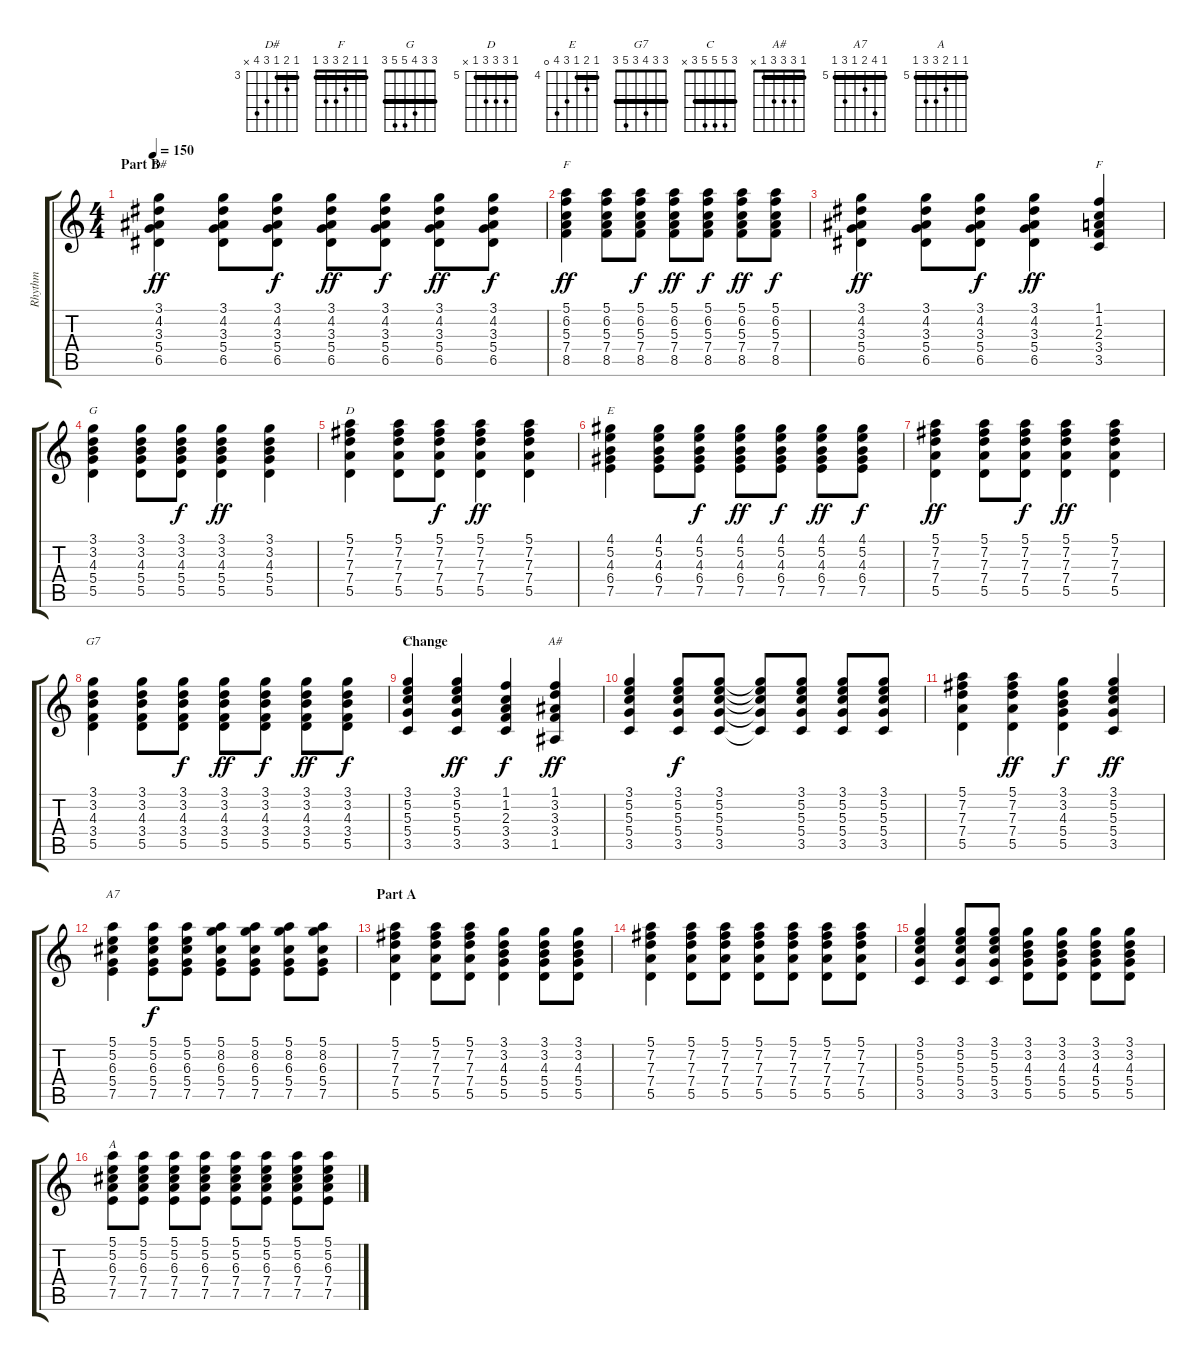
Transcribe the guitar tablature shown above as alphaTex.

\track ("Rhythm" "Rhythm") {instrument acousticguitarnylon}
\staff {score tabs}
\tuning (E4 B3 G3 D3 A2 E2) {hide}
\chord ("D#" 3 4 3 5 6 x) {firstfret 3 barre 3}
\chord ("F" 5 6 5 7 8 x) {firstfret 5 barre 5}
\chord ("F" 1 1 2 3 3 1) {barre 1}
\chord ("G" 3 3 4 5 5 3) {barre 3}
\chord ("D" 5 7 7 7 5 x) {firstfret 5 barre 5}
\chord ("E" 4 5 4 6 7 0) {firstfret 4 barre 4}
\chord ("G7" 3 3 4 3 5 3) {barre 3}
\chord ("C" 3 5 5 5 3 x) {barre 3}
\chord ("A#" 1 3 3 3 1 x) {barre 1}
\chord ("A7" 5 8 6 5 7 5) {firstfret 5 barre 5}
\chord ("A" 5 5 6 7 7 5) {firstfret 5 barre 5}
\ts (4 4)
\section ("" "Part B")
\tempo 150
\clef g2
\ks c
(3.1 4.2 3.3 5.4 6.5).4{ch "D#" dy ff} (3.1 4.2 3.3 5.4 6.5).8 (3.1 4.2 3.3 5.4 6.5).8{dy f} (3.1 4.2 3.3 5.4 6.5).8{dy ff} (3.1 4.2 3.3 5.4 6.5).8{dy f} (3.1 4.2 3.3 5.4 6.5).8{dy ff} (3.1 4.2 3.3 5.4 6.5).8{dy f} |
(5.1 6.2 5.3 7.4 8.5).4{ch "F" dy ff} (5.1 6.2 5.3 7.4 8.5).8 (5.1 6.2 5.3 7.4 8.5).8{dy f} (5.1 6.2 5.3 7.4 8.5).8{dy ff} (5.1 6.2 5.3 7.4 8.5).8{dy f} (5.1 6.2 5.3 7.4 8.5).8{dy ff} (5.1 6.2 5.3 7.4 8.5).8{dy f} |
(3.1 4.2 3.3 5.4 6.5).4{dy ff} (3.1 4.2 3.3 5.4 6.5).8 (3.1 4.2 3.3 5.4 6.5).8{dy f} (3.1 4.2 3.3 5.4 6.5).4{dy ff} (1.1 1.2 2.3 3.4 3.5).4{ch "F"} |
(3.1 3.2 4.3 5.4 5.5).4{ch "G"} (3.1 3.2 4.3 5.4 5.5).8 (3.1 3.2 4.3 5.4 5.5).8{dy f} (3.1 3.2 4.3 5.4 5.5).4{dy ff} (3.1 3.2 4.3 5.4 5.5).4 |
(5.1 7.2 7.3 7.4 5.5).4{ch "D"} (5.1 7.2 7.3 7.4 5.5).8 (5.1 7.2 7.3 7.4 5.5).8{dy f} (5.1 7.2 7.3 7.4 5.5).4{dy ff} (5.1 7.2 7.3 7.4 5.5).4 |
(4.1 5.2 4.3 6.4 7.5).4{ch "E"} (4.1 5.2 4.3 6.4 7.5).8 (4.1 5.2 4.3 6.4 7.5).8{dy f} (4.1 5.2 4.3 6.4 7.5).8{dy ff} (4.1 5.2 4.3 6.4 7.5).8{dy f} (4.1 5.2 4.3 6.4 7.5).8{dy ff} (4.1 5.2 4.3 6.4 7.5).8{dy f} |
(5.1 7.2 7.3 7.4 5.5).4{dy ff} (5.1 7.2 7.3 7.4 5.5).8 (5.1 7.2 7.3 7.4 5.5).8{dy f} (5.1 7.2 7.3 7.4 5.5).4{dy ff} (5.1 7.2 7.3 7.4 5.5).4 |
(3.1 3.2 4.3 3.4 5.5).4{ch "G7"} (3.1 3.2 4.3 3.4 5.5).8 (3.1 3.2 4.3 3.4 5.5).8{dy f} (3.1 3.2 4.3 3.4 5.5).8{dy ff} (3.1 3.2 4.3 3.4 5.5).8{dy f} (3.1 3.2 4.3 3.4 5.5).8{dy ff} (3.1 3.2 4.3 3.4 5.5).8{dy f} |
\section ("" "Change")
(3.1 5.2 5.3 5.4 3.5).4{ch "C"} (3.1 5.2 5.3 5.4 3.5).4{dy ff} (1.1 1.2 2.3 3.4 3.5).4{dy f} (1.1 3.2 3.3 3.4 1.5).4{ch "A#" dy ff} |
(3.1 5.2 5.3 5.4 3.5).4 (3.1 5.2 5.3 5.4 3.5).8{dy f} (3.1 5.2 5.3 5.4 3.5).8 (3.1{t} 5.2{t} 5.3{t} 5.4{t} 3.5{t}).8 (3.1 5.2 5.3 5.4 3.5).8 (3.1 5.2 5.3 5.4 3.5).8 (3.1 5.2 5.3 5.4 3.5).8 |
(5.1 7.2 7.3 7.4 5.5).4 (5.1 7.2 7.3 7.4 5.5).4{dy ff} (3.1 3.2 4.3 5.4 5.5).4{dy f} (3.1 5.2 5.3 5.4 3.5).4{dy ff} |
(5.1 5.2 6.3 5.4 7.5).4{ch "A7"} (5.1 5.2 6.3 5.4 7.5).8{dy f} (5.1 5.2 6.3 5.4 7.5).8 (5.1 8.2 6.3 5.4 7.5).8 (5.1 8.2 6.3 5.4 7.5).8 (5.1 8.2 6.3 5.4 7.5).8 (5.1 8.2 6.3 5.4 7.5).8 |
\section ("" "Part A")
(5.1 7.2 7.3 7.4 5.5).4 (5.1 7.2 7.3 7.4 5.5).8 (5.1 7.2 7.3 7.4 5.5).8 (3.1 3.2 4.3 5.4 5.5).4 (3.1 3.2 4.3 5.4 5.5).8 (3.1 3.2 4.3 5.4 5.5).8 |
(5.1 7.2 7.3 7.4 5.5).4 (5.1 7.2 7.3 7.4 5.5).8 (5.1 7.2 7.3 7.4 5.5).8 (5.1 7.2 7.3 7.4 5.5).8 (5.1 7.2 7.3 7.4 5.5).8 (5.1 7.2 7.3 7.4 5.5).8 (5.1 7.2 7.3 7.4 5.5).8 |
(3.1 5.2 5.3 5.4 3.5).4 (3.1 5.2 5.3 5.4 3.5).8 (3.1 5.2 5.3 5.4 3.5).8 (3.1 3.2 4.3 5.4 5.5).8 (3.1 3.2 4.3 5.4 5.5).8 (3.1 3.2 4.3 5.4 5.5).8 (3.1 3.2 4.3 5.4 5.5).8 |
(5.1 5.2 6.3 7.4 7.5).8{ch "A"} (5.1 5.2 6.3 7.4 7.5).8 (5.1 5.2 6.3 7.4 7.5).8 (5.1 5.2 6.3 7.4 7.5).8 (5.1 5.2 6.3 7.4 7.5).8 (5.1 5.2 6.3 7.4 7.5).8 (5.1 5.2 6.3 7.4 7.5).8 (5.1 5.2 6.3 7.4 7.5).8
